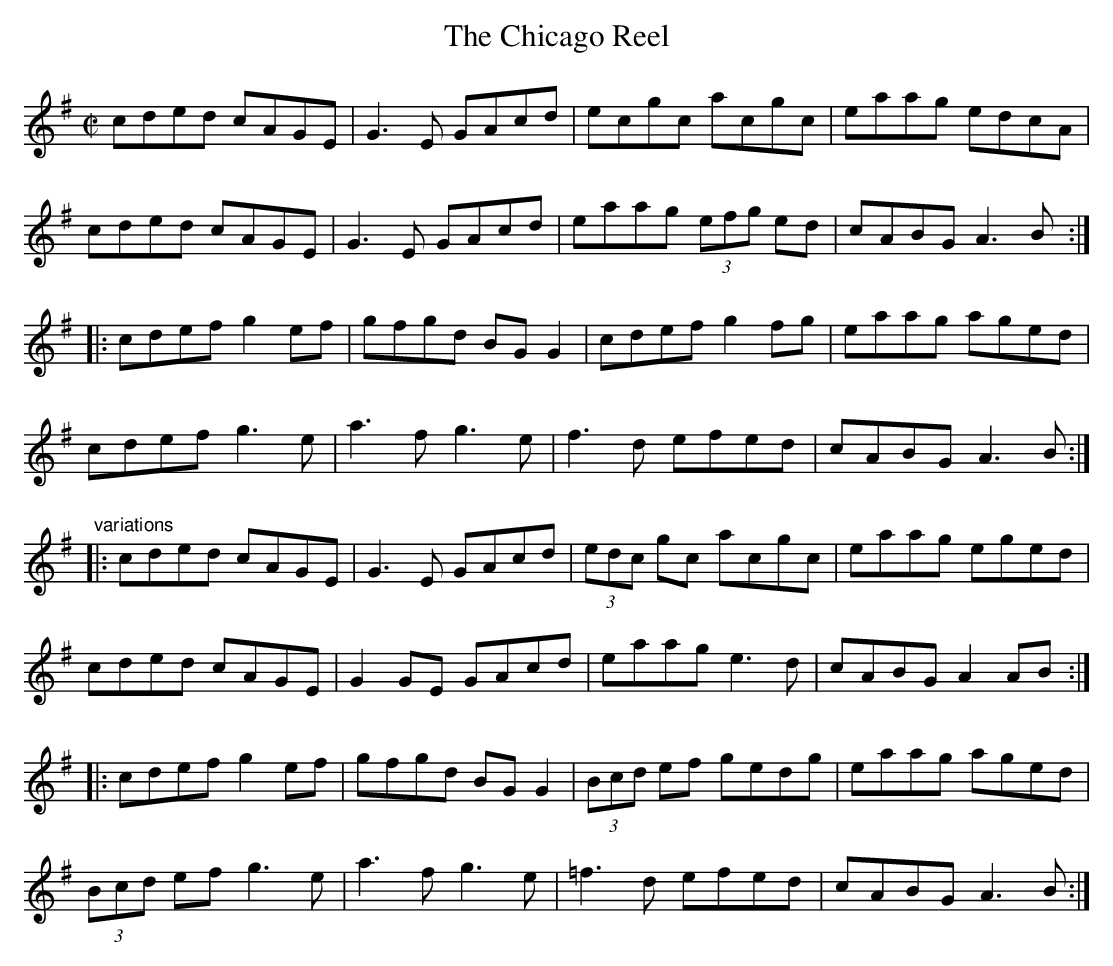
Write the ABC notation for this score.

X:1
T:Chicago Reel, The
M:C|
K:Ador
cded cAGE|G3E GAcd|ecgc acgc|eaag edcA|
cded cAGE|G3E GAcd|eaag (3efg ed|cABG A3B:|
|:cdef g2ef|gfgd BGG2|cdef g2fg|eaag aged|
cdef g3e|a3f g3e|f3d efed|cABG A3B:|
"variations"
|:cded cAGE|G3E GAcd|(3edc gc acgc|eaag eged|
cded cAGE|G2GE GAcd|eaag e3d|cABG A2AB:|
|:cdef g2ef|gfgd BGG2|(3Bcd ef gedg|eaag aged|
(3Bcd ef g3e|a3f g3e|=f3d efed|cABG A3B:|
